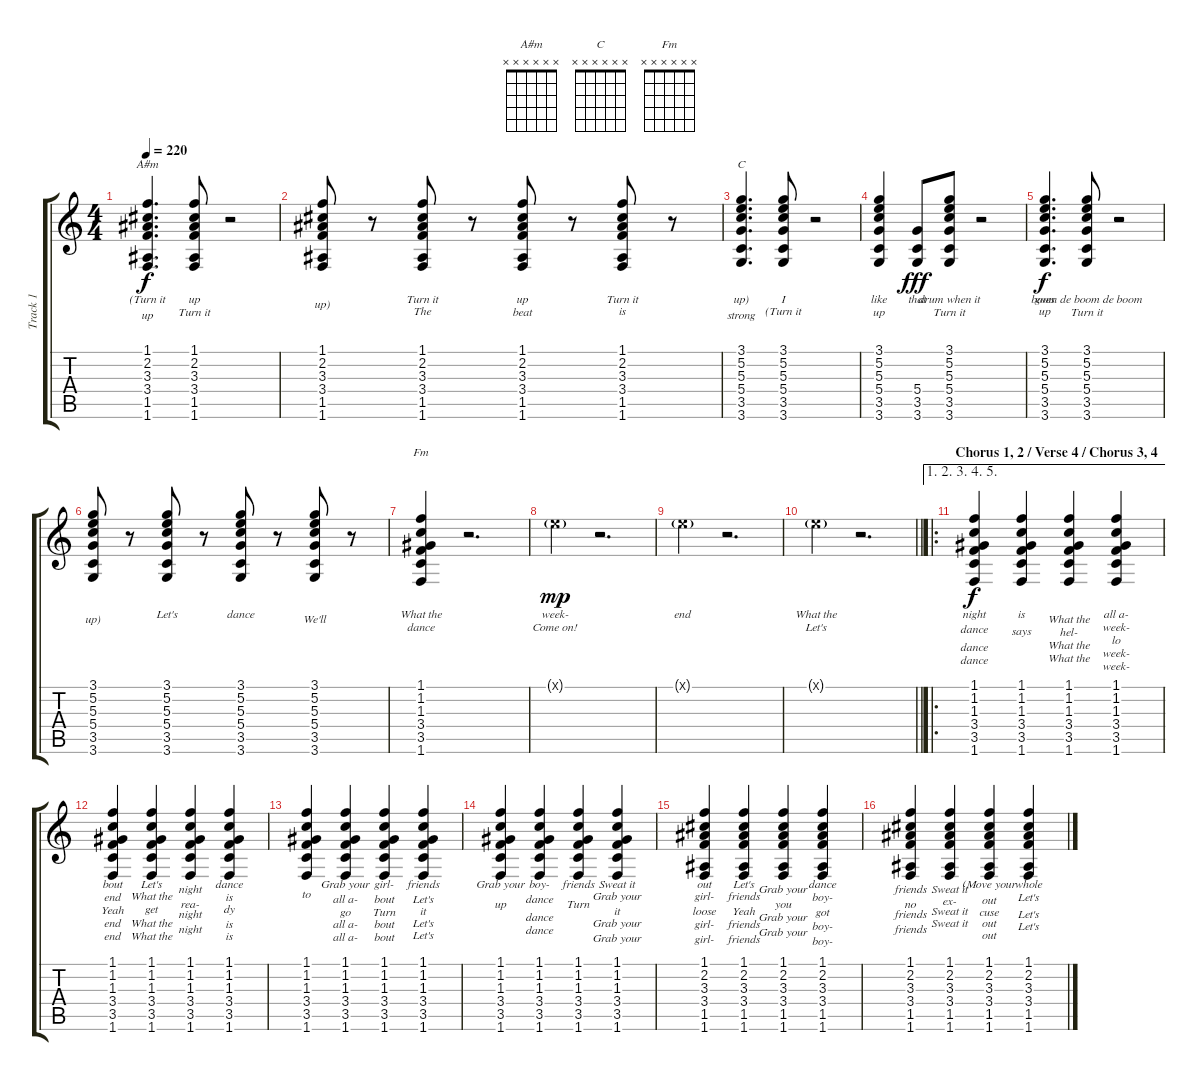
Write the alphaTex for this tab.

\track ("Track 1" "Track 1") {instrument acousticguitarsteel}
\staff {score tabs}
\tuning (E4 B3 G3 D3 A2 E2) {hide}
\chord ("A#m" x x x x x x)
\chord ("C" x x x x x x)
\chord ("Fm" x x x x x x)
\ts (4 4)
\tempo 220
\clef g2
\ks c
(1.1 2.2 3.3 3.4 1.5 1.6).4{d ch "A#m" lyrics (0 "(Turn it") lyrics (1 "up") lyrics (2 "") lyrics (3 "") lyrics (4 "") dy f} (1.1 2.2 3.3 3.4 1.5 1.6).8{lyrics (0 "up") lyrics (1 "Turn it") lyrics (2 "") lyrics (3 "") lyrics (4 "")} r.2 |
(1.1 2.2 3.3 3.4 1.5 1.6).8{lyrics (0 "") lyrics (1 "up)") lyrics (2 "") lyrics (3 "") lyrics (4 "")} r.8 (1.1 2.2 3.3 3.4 1.5 1.6).8{lyrics (0 "Turn it") lyrics (1 "The") lyrics (2 "") lyrics (3 "") lyrics (4 "")} r.8 (1.1 2.2 3.3 3.4 1.5 1.6).8{lyrics (0 "up") lyrics (1 "beat") lyrics (2 "") lyrics (3 "") lyrics (4 "")} r.8 (1.1 2.2 3.3 3.4 1.5 1.6).8{lyrics (0 "Turn it") lyrics (1 "is") lyrics (2 "") lyrics (3 "") lyrics (4 "")} r.8 |
(3.1 5.2 5.3 5.4 3.5 3.6).4{d ch "C" lyrics (0 "up)") lyrics (1 "strong") lyrics (2 "") lyrics (3 "") lyrics (4 "")} (3.1 5.2 5.3 5.4 3.5 3.6).8{lyrics (0 "I") lyrics (1 "(Turn it") lyrics (2 "") lyrics (3 "") lyrics (4 "")} r.2 |
(3.1 5.2 5.3 5.4 3.5 3.6).4{lyrics (0 "like") lyrics (1 "up") lyrics (2 "") lyrics (3 "") lyrics (4 "")} (5.4 3.5 3.6).8{lyrics (0 "that") lyrics (1 "") lyrics (2 "") lyrics (3 "") lyrics (4 "") dy fff} (3.1 5.2 5.3 5.4 3.5 3.6).8{lyrics (0 "drum when it") lyrics (1 "Turn it") lyrics (2 "") lyrics (3 "") lyrics (4 "")} r.2 |
(3.1 5.2 5.3 5.4 3.5 3.6).4{d lyrics (0 "goes") lyrics (1 "up") lyrics (2 "") lyrics (3 "") lyrics (4 "") dy f} (3.1 5.2 5.3 5.4 3.5 3.6).8{lyrics (0 "boom de boom de boom") lyrics (1 "Turn it") lyrics (2 "") lyrics (3 "") lyrics (4 "")} r.2 |
(3.1 5.2 5.3 5.4 3.5 3.6).8{lyrics (0 "") lyrics (1 "up)") lyrics (2 "") lyrics (3 "") lyrics (4 "")} r.8 (3.1 5.2 5.3 5.4 3.5 3.6).8{lyrics (0 "Let's") lyrics (1 "") lyrics (2 "") lyrics (3 "") lyrics (4 "")} r.8 (3.1 5.2 5.3 5.4 3.5 3.6).8{lyrics (0 "dance") lyrics (1 "") lyrics (2 "") lyrics (3 "") lyrics (4 "")} r.8 (3.1 5.2 5.3 5.4 3.5 3.6).8{lyrics (0 "") lyrics (1 "We'll") lyrics (2 "") lyrics (3 "") lyrics (4 "")} r.8 |
(1.1 1.2 1.3 3.4 3.5 1.6).4{ch "Fm" lyrics (0 "What the") lyrics (1 "dance") lyrics (2 "") lyrics (3 "") lyrics (4 "")} r.2{d} |
0.1{g x}.4{lyrics (0 "week-") lyrics (1 "Come on!") lyrics (2 "") lyrics (3 "") lyrics (4 "") dy mp} r.2{d} |
0.1{g x}.4{lyrics (0 "end") lyrics (1 "") lyrics (2 "") lyrics (3 "") lyrics (4 "")} r.2{d} |
\barLineRight lightlight
0.1{g x}.4{lyrics (0 "What the") lyrics (1 "Let's") lyrics (2 "") lyrics (3 "") lyrics (4 "")} r.2{d} |
\ae (1 2 3 4 5)
\ro
\section ("" "Chorus 1, 2 / Verse 4 / Chorus 3, 4")
(1.1 1.2 1.3 3.4 3.5 1.6).4{lyrics (0 "night") lyrics (1 "dance") lyrics (2 "") lyrics (3 "dance") lyrics (4 "dance") dy f} (1.1 1.2 1.3 3.4 3.5 1.6).4{lyrics (0 "is") lyrics (1 "") lyrics (2 "says") lyrics (3 "") lyrics (4 "")} (1.1 1.2 1.3 3.4 3.5 1.6).4{lyrics (0 "") lyrics (1 "What the") lyrics (2 "hel-") lyrics (3 "What the") lyrics (4 "What the")} (1.1 1.2 1.3 3.4 3.5 1.6).4{lyrics (0 "all a-") lyrics (1 "week-") lyrics (2 "lo") lyrics (3 "week-") lyrics (4 "week-")} |
(1.1 1.2 1.3 3.4 3.5 1.6).4{lyrics (0 "bout") lyrics (1 "end") lyrics (2 "Yeah") lyrics (3 "end") lyrics (4 "end")} (1.1 1.2 1.3 3.4 3.5 1.6).4{lyrics (0 "Let's") lyrics (1 "What the") lyrics (2 "get") lyrics (3 "What the") lyrics (4 "What the")} (1.1 1.2 1.3 3.4 3.5 1.6).4{lyrics (0 "") lyrics (1 "night") lyrics (2 "rea-") lyrics (3 "night") lyrics (4 "night")} (1.1 1.2 1.3 3.4 3.5 1.6).4{lyrics (0 "dance") lyrics (1 "is") lyrics (2 "dy") lyrics (3 "is") lyrics (4 "is")} |
(1.1 1.2 1.3 3.4 3.5 1.6).4{lyrics (0 "") lyrics (1 "") lyrics (2 "to") lyrics (3 "") lyrics (4 "")} (1.1 1.2 1.3 3.4 3.5 1.6).4{lyrics (0 "Grab your") lyrics (1 "all a-") lyrics (2 "go") lyrics (3 "all a-") lyrics (4 "all a-")} (1.1 1.2 1.3 3.4 3.5 1.6).4{lyrics (0 "girl-") lyrics (1 "bout") lyrics (2 "Turn") lyrics (3 "bout") lyrics (4 "bout")} (1.1 1.2 1.3 3.4 3.5 1.6).4{lyrics (0 "friends") lyrics (1 "Let's") lyrics (2 "it") lyrics (3 "Let's") lyrics (4 "Let's")} |
(1.1 1.2 1.3 3.4 3.5 1.6).4{lyrics (0 "Grab your") lyrics (1 "") lyrics (2 "up") lyrics (3 "") lyrics (4 "")} (1.1 1.2 1.3 3.4 3.5 1.6).4{lyrics (0 "boy-") lyrics (1 "dance") lyrics (2 "") lyrics (3 "dance") lyrics (4 "dance")} (1.1 1.2 1.3 3.4 3.5 1.6).4{lyrics (0 "friends") lyrics (1 "") lyrics (2 "Turn") lyrics (3 "") lyrics (4 "")} (1.1 1.2 1.3 3.4 3.5 1.6).4{lyrics (0 "Sweat it") lyrics (1 "Grab your") lyrics (2 "it") lyrics (3 "Grab your") lyrics (4 "Grab your")} |
(1.1 2.2 3.3 3.4 1.5 1.6).4{lyrics (0 "out") lyrics (1 "girl-") lyrics (2 "loose") lyrics (3 "girl-") lyrics (4 "girl-")} (1.1 2.2 3.3 3.4 1.5 1.6).4{lyrics (0 "Let's") lyrics (1 "friends") lyrics (2 "Yeah") lyrics (3 "friends") lyrics (4 "friends")} (1.1 2.2 3.3 3.4 1.5 1.6).4{lyrics (0 "") lyrics (1 "Grab your") lyrics (2 "you") lyrics (3 "Grab your") lyrics (4 "Grab your")} (1.1 2.2 3.3 3.4 1.5 1.6).4{lyrics (0 "dance") lyrics (1 "boy-") lyrics (2 "got") lyrics (3 "boy-") lyrics (4 "boy-")} |
(1.1 2.2 3.3 3.4 1.5 1.6).4{lyrics (0 "") lyrics (1 "friends") lyrics (2 "no") lyrics (3 "friends") lyrics (4 "friends")} (1.1 2.2 3.3 3.4 1.5 1.6).4{lyrics (0 "") lyrics (1 "Sweat it") lyrics (2 "ex-") lyrics (3 "Sweat it") lyrics (4 "Sweat it")} (1.1 2.2 3.3 3.4 1.5 1.6).4{lyrics (0 "(Move your") lyrics (1 "out") lyrics (2 "cuse") lyrics (3 "out") lyrics (4 "out")} (1.1 2.2 3.3 3.4 1.5 1.6).4{lyrics (0 "whole") lyrics (1 "Let's") lyrics (2 "") lyrics (3 "Let's") lyrics (4 "Let's")}
